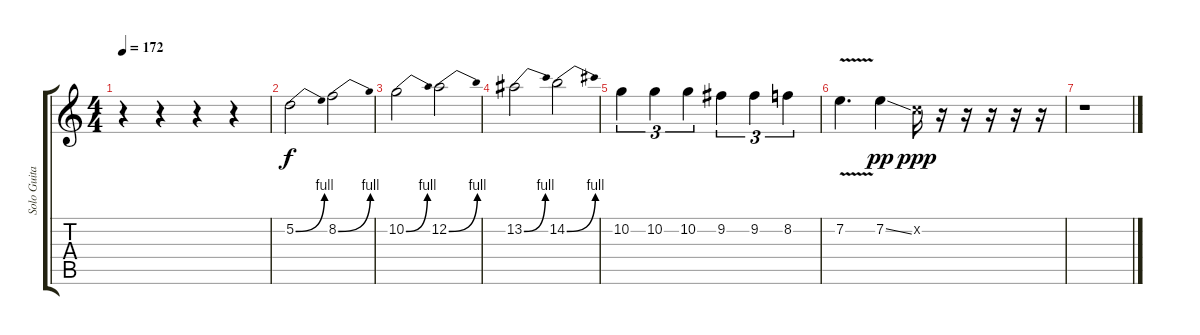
\track ("Solo Guitar (Mustaine and Broderick)" "Solo Guita") {instrument overdrivenguitar}
\staff {score tabs}
\tuning (D4 A3 F3 C3 G2 D2) {hide}
\ts (4 4)
\tempo 172
\clef g2
\ks c
r.4{dy f} r.4 r.4 r.4 |
5.2{be (bend 0 0 60 4)}.2 8.2{be (bend 0 0 60 4)}.2 |
10.2{be (bend 0 0 60 4)}.2 12.2{be (bend 0 0 60 4)}.2 |
13.2{be (bend 0 0 60 4)}.2 14.2{be (bend 0 0 60 4)}.2 |
10.2.4{tu (3 2)} 10.2.4{tu (3 2)} 10.2.4{tu (3 2)} 9.2.4{tu (3 2)} 9.2.4{tu (3 2)} 8.2.4{tu (3 2)} |
7.2{v}.4{d} 7.2{ss}.4{dy pp} 3.2{x}.16{dy ppp} r.16 r.16 r.16 r.16 r.16 |
r.1
